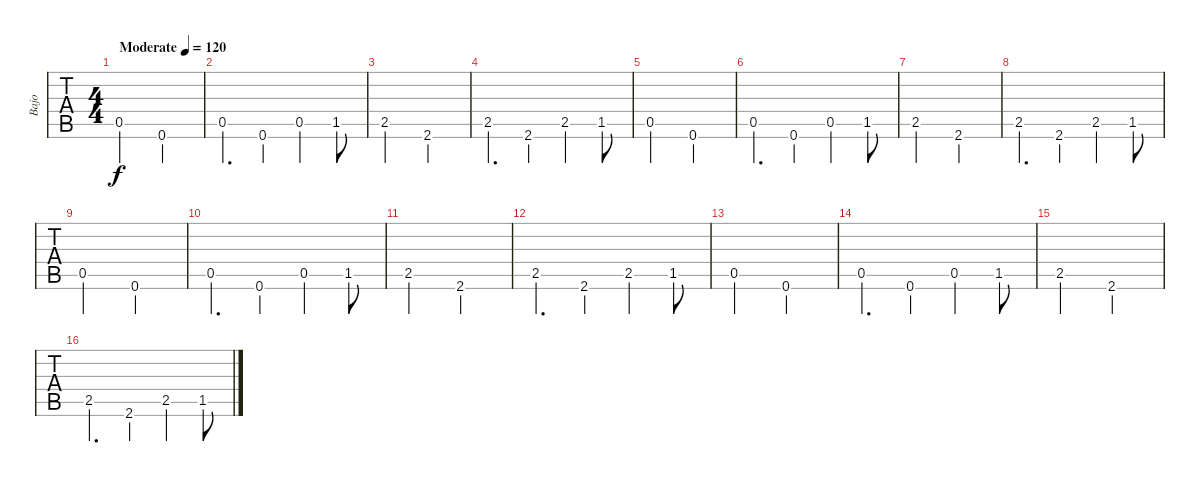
\track ("Bajo" "Bajo") {instrument acousticguitarnylon}
\staff {tabs}
\tuning (E4 B3 G3 D3 A2 E2) {hide}
\ts (4 4)
\tempo (120 "Moderate")
\clef g2
\ks c
0.5.2{dy f instrument acousticguitarnylon} 0.6.2 |
0.5.4{d} 0.6.4 0.5.4 1.5.8 |
2.5.2 2.6.2 |
2.5.4{d} 2.6.4 2.5.4 1.5.8 |
0.5.2 0.6.2 |
0.5.4{d} 0.6.4 0.5.4 1.5.8 |
2.5.2 2.6.2 |
2.5.4{d} 2.6.4 2.5.4 1.5.8 |
0.5.2 0.6.2 |
0.5.4{d} 0.6.4 0.5.4 1.5.8 |
2.5.2 2.6.2 |
2.5.4{d} 2.6.4 2.5.4 1.5.8 |
0.5.2 0.6.2 |
0.5.4{d} 0.6.4 0.5.4 1.5.8 |
2.5.2 2.6.2 |
2.5.4{d} 2.6.4 2.5.4 1.5.8
